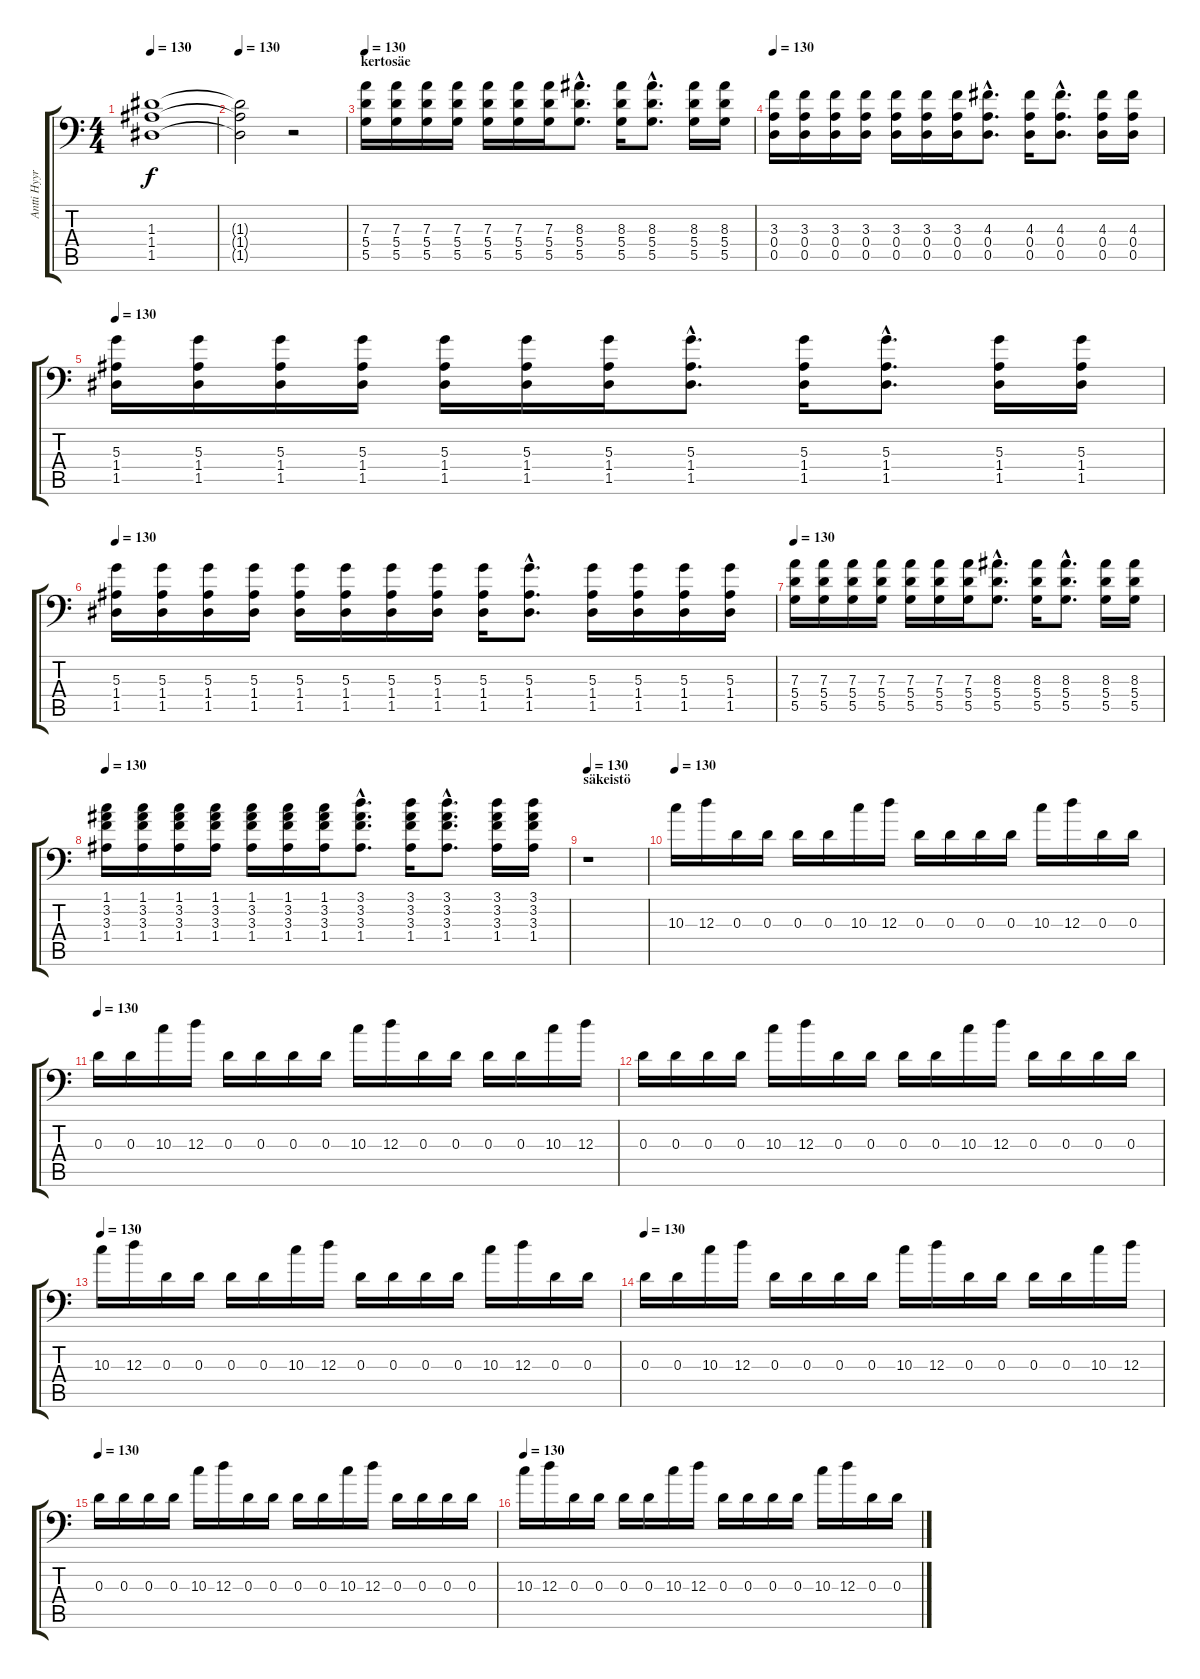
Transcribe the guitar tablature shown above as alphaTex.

\track ("Antti Hyyrynen" "Antti Hyyr") {instrument distortionguitar}
\staff {score tabs}
\tuning (B3 G3 D3 A2 D2 A1) {hide}
\ts (4 4)
\tempo 130
\clef f4
\ks c
(1.3 1.4 1.5).1{dy f} |
\tempo 130
(1.3{t} 1.4{t} 1.5{t}).2 r.2 |
\section ("" "kertosäe")
\tempo 130
(7.3 5.4 5.5).16 (7.3 5.4 5.5).16 (7.3 5.4 5.5).16 (7.3 5.4 5.5).16 (7.3 5.4 5.5).16 (7.3 5.4 5.5).16 (7.3 5.4 5.5).16 (8.3{hac} 5.4{hac} 5.5{hac}).8{d} (8.3 5.4 5.5).16 (8.3{hac} 5.4{hac} 5.5{hac}).8{d} (8.3 5.4 5.5).16 (8.3 5.4 5.5).16 |
\tempo 130
(3.3 0.4 0.5).16 (3.3 0.4 0.5).16 (3.3 0.4 0.5).16 (3.3 0.4 0.5).16 (3.3 0.4 0.5).16 (3.3 0.4 0.5).16 (3.3 0.4 0.5).16 (4.3{hac} 0.4{hac} 0.5{hac}).8{d} (4.3 0.4 0.5).16 (4.3{hac} 0.4{hac} 0.5{hac}).8{d} (4.3 0.4 0.5).16 (4.3 0.4 0.5).16 |
\tempo 130
(5.3 1.4 1.5).16 (5.3 1.4 1.5).16 (5.3 1.4 1.5).16 (5.3 1.4 1.5).16 (5.3 1.4 1.5).16 (5.3 1.4 1.5).16 (5.3 1.4 1.5).16 (5.3{hac} 1.4{hac} 1.5{hac}).8{d} (5.3 1.4 1.5).16 (5.3{hac} 1.4{hac} 1.5{hac}).8{d} (5.3 1.4 1.5).16 (5.3 1.4 1.5).16 |
\tempo 130
(5.3 1.4 1.5).16 (5.3 1.4 1.5).16 (5.3 1.4 1.5).16 (5.3 1.4 1.5).16 (5.3 1.4 1.5).16 (5.3 1.4 1.5).16 (5.3 1.4 1.5).16 (5.3 1.4 1.5).16 (5.3 1.4 1.5).16 (5.3{hac} 1.4{hac} 1.5{hac}).8{d} (5.3 1.4 1.5).16 (5.3 1.4 1.5).16 (5.3 1.4 1.5).16 (5.3 1.4 1.5).16 |
\tempo 130
(7.3 5.4 5.5).16 (7.3 5.4 5.5).16 (7.3 5.4 5.5).16 (7.3 5.4 5.5).16 (7.3 5.4 5.5).16 (7.3 5.4 5.5).16 (7.3 5.4 5.5).16 (8.3{hac} 5.4{hac} 5.5{hac}).8{d} (8.3 5.4 5.5).16 (8.3{hac} 5.4{hac} 5.5{hac}).8{d} (8.3 5.4 5.5).16 (8.3 5.4 5.5).16 |
\tempo 130
(1.1 3.2 3.3 1.4).16 (1.1 3.2 3.3 1.4).16 (1.1 3.2 3.3 1.4).16 (1.1 3.2 3.3 1.4).16 (1.1 3.2 3.3 1.4).16 (1.1 3.2 3.3 1.4).16 (1.1 3.2 3.3 1.4).16 (3.1{hac} 3.2{hac} 3.3{hac} 1.4{hac}).8{d} (3.1 3.2 3.3 1.4).16 (3.1{hac} 3.2{hac} 3.3{hac} 1.4{hac}).8{d} (3.1 3.2 3.3 1.4).16 (3.1 3.2 3.3 1.4).16 |
\section ("" "säkeistö")
\tempo 130
r.1 |
\tempo 130
10.3.16 12.3.16 0.3.16 0.3.16 0.3.16 0.3.16 10.3.16 12.3.16 0.3.16 0.3.16 0.3.16 0.3.16 10.3.16 12.3.16 0.3.16 0.3.16 |
\tempo 130
0.3.16 0.3.16 10.3.16 12.3.16 0.3.16 0.3.16 0.3.16 0.3.16 10.3.16 12.3.16 0.3.16 0.3.16 0.3.16 0.3.16 10.3.16 12.3.16 |
0.3.16 0.3.16 0.3.16 0.3.16 10.3.16 12.3.16 0.3.16 0.3.16 0.3.16 0.3.16 10.3.16 12.3.16 0.3.16 0.3.16 0.3.16 0.3.16 |
\tempo 130
10.3.16 12.3.16 0.3.16 0.3.16 0.3.16 0.3.16 10.3.16 12.3.16 0.3.16 0.3.16 0.3.16 0.3.16 10.3.16 12.3.16 0.3.16 0.3.16 |
\tempo 130
0.3.16 0.3.16 10.3.16 12.3.16 0.3.16 0.3.16 0.3.16 0.3.16 10.3.16 12.3.16 0.3.16 0.3.16 0.3.16 0.3.16 10.3.16 12.3.16 |
\tempo 130
0.3.16 0.3.16 0.3.16 0.3.16 10.3.16 12.3.16 0.3.16 0.3.16 0.3.16 0.3.16 10.3.16 12.3.16 0.3.16 0.3.16 0.3.16 0.3.16 |
\tempo 130
10.3.16 12.3.16 0.3.16 0.3.16 0.3.16 0.3.16 10.3.16 12.3.16 0.3.16 0.3.16 0.3.16 0.3.16 10.3.16 12.3.16 0.3.16 0.3.16
